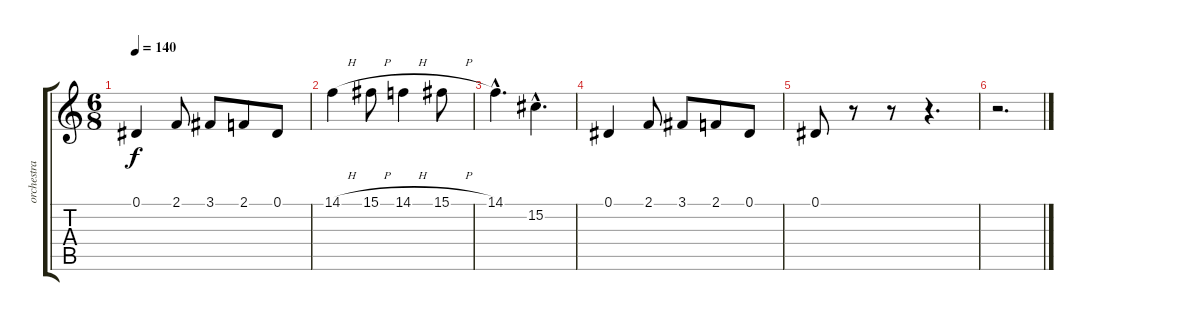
\track ("orchestra" "orchestra") {instrument stringensemble1}
\staff {score tabs}
\tuning (Eb4 Bb3 Gb3 Db3 Ab2 Eb2) {hide}
\ts (6 8)
\tempo 140
\clef g2
\ks c
0.1.4{dy f} 2.1.8 3.1.8 2.1.8 0.1.8 |
14.1{h}.4 15.1{h}.8 14.1{h}.4 15.1{h}.8 |
14.1{hac}.4{d} 15.2{hac}.4{d} |
0.1.4 2.1.8 3.1.8 2.1.8 0.1.8 |
0.1.8 r.8 r.8 r.4{d} |
r.2{d}
